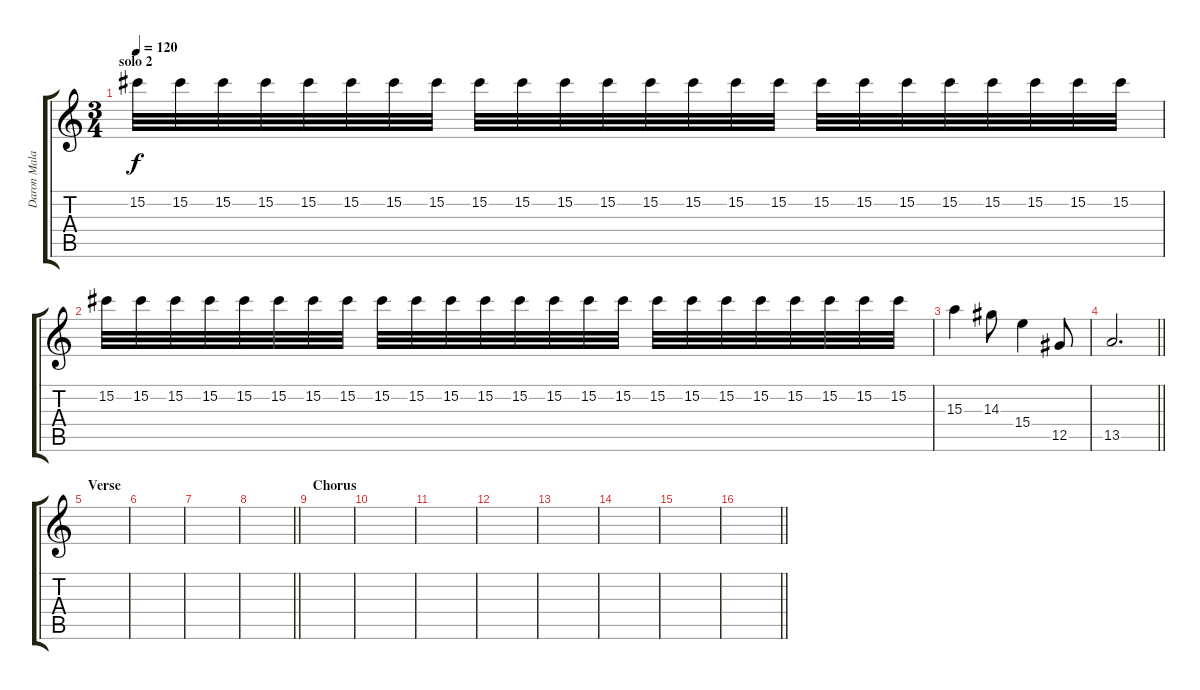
\track ("Daron Malakian 3" "Daron Mala") {instrument electricguitarjazz}
\staff {score tabs}
\tuning (Eb4 Bb3 Gb3 Db3 Ab2 Db2) {hide}
\ts (3 4)
\section ("" "solo 2")
\tempo 120
\clef g2
\ks c
15.2.32{dy f} 15.2.32 15.2.32 15.2.32 15.2.32 15.2.32 15.2.32 15.2.32 15.2.32 15.2.32 15.2.32 15.2.32 15.2.32 15.2.32 15.2.32 15.2.32 15.2.32 15.2.32 15.2.32 15.2.32 15.2.32 15.2.32 15.2.32 15.2.32 |
15.2.32 15.2.32 15.2.32 15.2.32 15.2.32 15.2.32 15.2.32 15.2.32 15.2.32 15.2.32 15.2.32 15.2.32 15.2.32 15.2.32 15.2.32 15.2.32 15.2.32 15.2.32 15.2.32 15.2.32 15.2.32 15.2.32 15.2.32 15.2.32 |
15.3.4 14.3.8 15.4.4 12.5.8 |
\barLineRight lightlight
13.5.2{d} |
\section ("" "Verse ")
|
|
|
\barLineRight lightlight
|
\section ("" "Chorus")
|
|
|
|
|
|
|
\barLineRight lightlight
